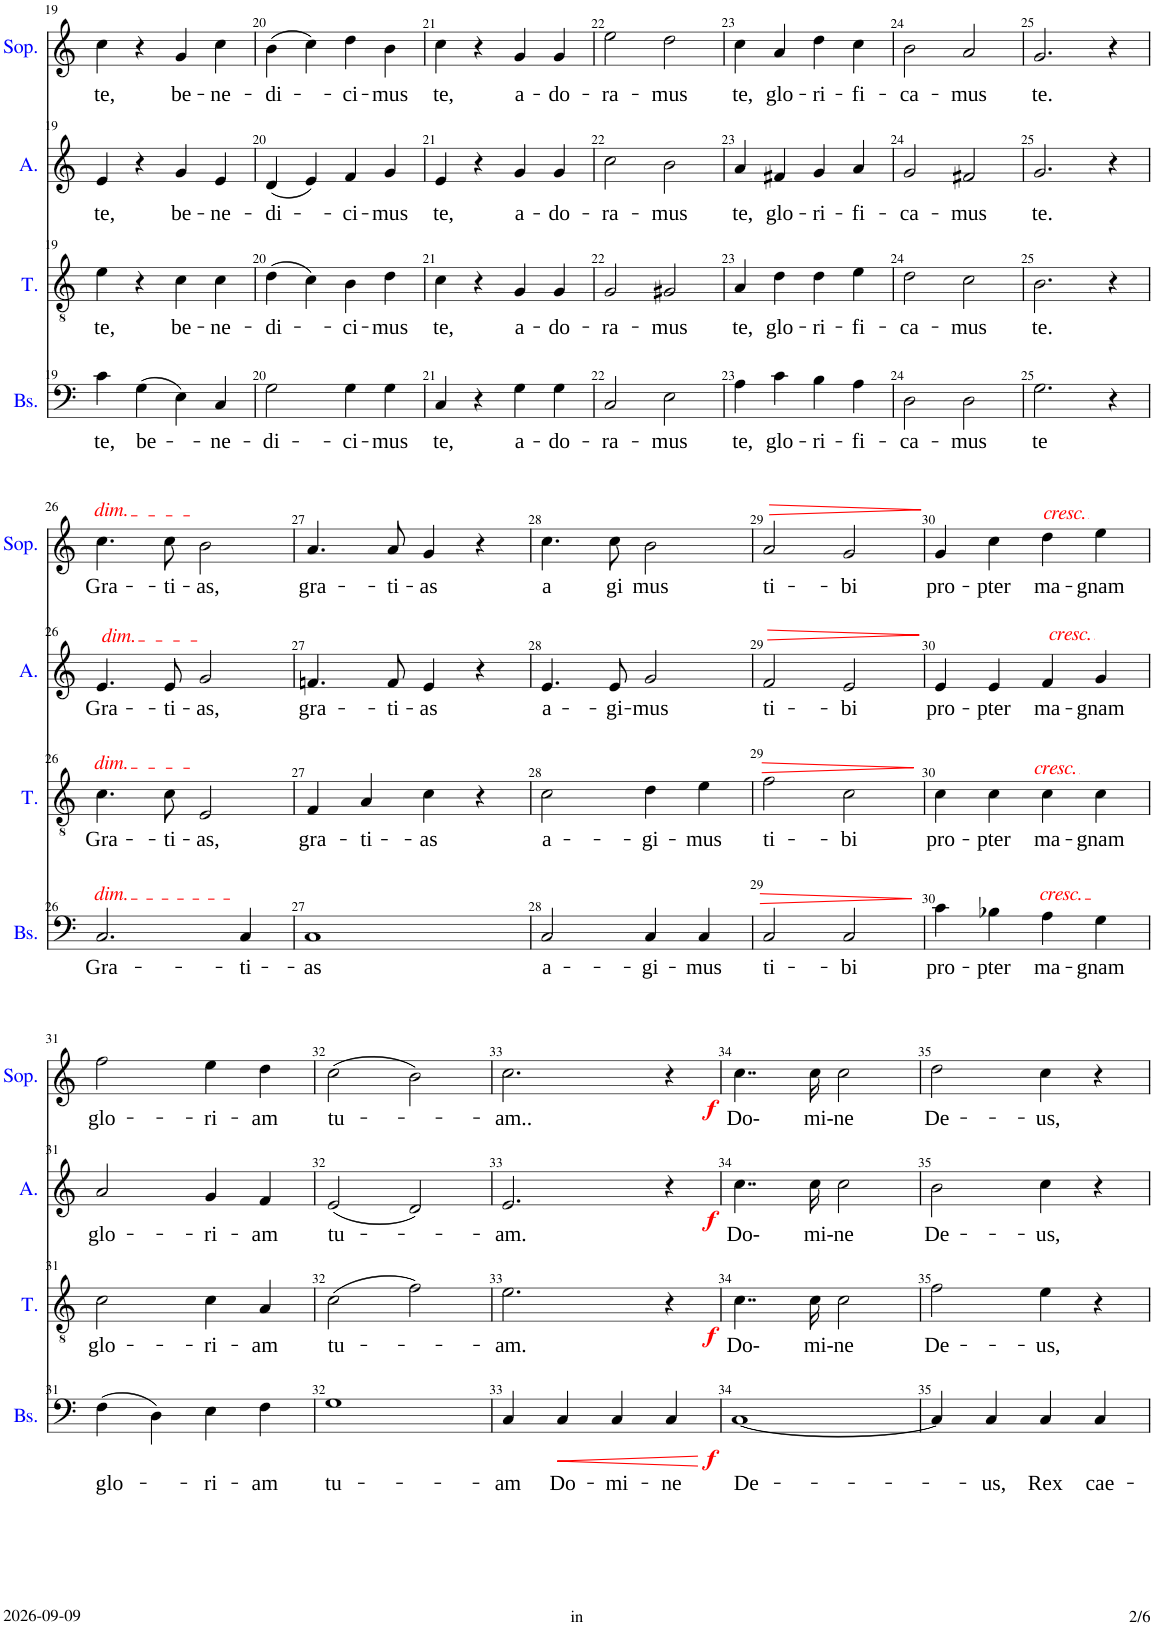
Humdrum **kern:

**kern	**text	**dynam	**kern	**text	**dynam	**kern	**text	**dynam	**kern	**text	**dynam
*part4	*part4	*part4	*part3	*part3	*part3	*part2	*part2	*part2	*part1	*part1	*part1
*staff4	*staff4	*staff4	*staff3	*staff3	*staff3	*staff2	*staff2	*staff2	*staff1	*staff1	*staff1
*I"Bas	*	*	*I"Tenor	*	*	*I"Alt	*	*	*I"Sopraan	*	*
*I'Bs.	*	*	*I'T.	*	*	*I'A.	*	*	*I'Sop.	*	*
!!LO:PB:g=z
*clefF4	*	*	*clefGv2	*	*	*clefG2	*	*	*clefG2	*	*
*k[]	*	*	*k[]	*	*	*k[]	*	*	*k[]	*	*
*M4/4	*	*	*M4/4	*	*	*M4/4	*	*	*M4/4	*	*
*met(c)	*	*	*met(c)	*	*	*met(c)	*	*	*met(c)	*	*
=19	=19	=19	=19	=19	=19	=19	=19	=19	=19	=19	=19
!	!LO:LY:b	!	!	!LO:LY:b	!	!	!LO:LY:b	!	!	!LO:LY:b	!
4c\	te,	.	4e\	te,	.	4e/	te,	.	4cc\	te,	.
!	!LO:LY:b	!	!	!	!	!	!	!	!	!	!
(4G\	be-	.	4r	.	.	4r	.	.	4r	.	.
!	!	!	!	!LO:LY:b	!	!	!LO:LY:b	!	!	!LO:LY:b	!
4E\)	.	.	4c\	be-	.	4g/	be-	.	4g/	be-	.
!	!LO:LY:b	!	!	!LO:LY:b	!	!	!LO:LY:b	!	!	!LO:LY:b	!
4C/	-ne-	.	4c\	-ne-	.	4e/	-ne-	.	4cc\	-ne-	.
=20	=20	=20	=20	=20	=20	=20	=20	=20	=20	=20	=20
!	!LO:LY:b	!	!	!LO:LY:b	!	!	!LO:LY:b	!	!	!LO:LY:b	!
2G\	-di-	.	(4d\	-di-	.	(4d/	-di-	.	(4b\	-di-	.
.	.	.	4c\)	.	.	4e/)	.	.	4cc\)	.	.
!	!LO:LY:b	!	!	!LO:LY:b	!	!	!LO:LY:b	!	!	!LO:LY:b	!
4G\	-ci-	.	4B\	-ci-	.	4f/	-ci-	.	4dd\	-ci-	.
!	!LO:LY:b	!	!	!LO:LY:b	!	!	!LO:LY:b	!	!	!LO:LY:b	!
4G\	-mus	.	4d\	-mus	.	4g/	-mus	.	4b\	-mus	.
=21	=21	=21	=21	=21	=21	=21	=21	=21	=21	=21	=21
!	!LO:LY:b	!	!	!LO:LY:b	!	!	!LO:LY:b	!	!	!LO:LY:b	!
4C/	te,	.	4c\	te,	.	4e/	te,	.	4cc\	te,	.
4r	.	.	4r	.	.	4r	.	.	4r	.	.
!	!LO:LY:b	!	!	!LO:LY:b	!	!	!LO:LY:b	!	!	!LO:LY:b	!
4G\	a-	.	4G/	a-	.	4g/	a-	.	4g/	a-	.
!	!LO:LY:b	!	!	!LO:LY:b	!	!	!LO:LY:b	!	!	!LO:LY:b	!
4G\	-do-	.	4G/	-do-	.	4g/	-do-	.	4g/	-do-	.
=22	=22	=22	=22	=22	=22	=22	=22	=22	=22	=22	=22
!	!LO:LY:b	!	!	!LO:LY:b	!	!	!LO:LY:b	!	!	!LO:LY:b	!
2C/	-ra-	.	2G/	-ra-	.	2cc\	-ra-	.	2ee\	-ra-	.
!	!LO:LY:b	!	!	!LO:LY:b	!	!	!LO:LY:b	!	!	!LO:LY:b	!
2E\	-mus	.	2G#X/	-mus	.	2b\	-mus	.	2dd\	-mus	.
=23	=23	=23	=23	=23	=23	=23	=23	=23	=23	=23	=23
!	!LO:LY:b	!	!	!LO:LY:b	!	!	!LO:LY:b	!	!	!LO:LY:b	!
4A\	te,	.	4A/	te,	.	4a/	te,	.	4cc\	te,	.
!	!LO:LY:b	!	!	!LO:LY:b	!	!	!LO:LY:b	!	!	!LO:LY:b	!
4c\	glo-	.	4d\	glo-	.	4f#X/	glo-	.	4a/	glo-	.
!	!LO:LY:b	!	!	!LO:LY:b	!	!	!LO:LY:b	!	!	!LO:LY:b	!
4B\	-ri-	.	4d\	-ri-	.	4g/	-ri-	.	4dd\	-ri-	.
!	!LO:LY:b	!	!	!LO:LY:b	!	!	!LO:LY:b	!	!	!LO:LY:b	!
4A\	-fi-	.	4e\	-fi-	.	4a/	-fi-	.	4cc\	-fi-	.
=24	=24	=24	=24	=24	=24	=24	=24	=24	=24	=24	=24
!	!LO:LY:b	!	!	!LO:LY:b	!	!	!LO:LY:b	!	!	!LO:LY:b	!
2D\	-ca-	.	2d\	-ca-	.	2g/	-ca-	.	2b\	-ca-	.
!	!LO:LY:b	!	!	!LO:LY:b	!	!	!LO:LY:b	!	!	!LO:LY:b	!
2D\	-mus	.	2c\	-mus	.	2f#X/	-mus	.	2a/	-mus	.
=25	=25	=25	=25	=25	=25	=25	=25	=25	=25	=25	=25
!	!LO:LY:b	!	!	!LO:LY:b	!	!	!LO:LY:b	!	!	!LO:LY:b	!
2.G\	te	.	2.B\	te.	.	2.g/	te.	.	2.g/	te.	.
4r	.	.	4r	.	.	4r	.	.	4r	.	.
!!LO:LB:g=z
=26	=26	=26	=26	=26	=26	=26	=26	=26	=26	=26	=26
!	!	!	!	!	!	!	!	!	!LO:TX:a:i:color=#FF0000:t=dim.	!	!
!	!	!	!	!	!	!LO:TX:a:i:color=#FF0000:t=dim.	!	!	!	!	!
!	!	!	!LO:TX:a:i:color=#FF0000:t=dim.	!	!	!	!	!	!	!	!
!LO:TX:a:i:color=#FF0000:t=dim.	!	!	!	!	!	!	!	!	!	!	!
!	!LO:LY:b	!	!	!LO:LY:b	!	!	!LO:LY:b	!	!	!LO:LY:b	!
2.C/	Gra-	.	4.c\	Gra-	.	4.e/	Gra-	.	4.cc\	Gra-	.
!	!	!	!	!LO:LY:b	!	!	!LO:LY:b	!	!	!LO:LY:b	!
.	.	.	8c\	-ti-	.	8e/	-ti-	.	8cc\	-ti-	.
!	!	!	!	!LO:LY:b	!	!	!LO:LY:b	!	!	!LO:LY:b	!
.	.	.	2E/	-as,	.	2g/	-as,	.	2b\	-as,	.
!	!LO:LY:b	!	!	!	!	!	!	!	!	!	!
4C/	-ti-	.	.	.	.	.	.	.	.	.	.
=27	=27	=27	=27	=27	=27	=27	=27	=27	=27	=27	=27
!	!LO:LY:b	!	!	!LO:LY:b	!	!	!LO:LY:b	!	!	!LO:LY:b	!
1C	-as	.	4F/	gra-	.	4.fn/	gra-	.	4.a/	gra-	.
!	!	!	!	!LO:LY:b	!	!	!	!	!	!	!
.	.	.	4A/	-ti-	.	.	.	.	.	.	.
!	!	!	!	!	!	!	!LO:LY:b	!	!	!LO:LY:b	!
.	.	.	.	.	.	8f/	-ti-	.	8a/	-ti-	.
!	!	!	!	!LO:LY:b	!	!	!LO:LY:b	!	!	!LO:LY:b	!
.	.	.	4c\	-as	.	4e/	-as	.	4g/	-as	.
.	.	.	4r	.	.	4r	.	.	4r	.	.
=28	=28	=28	=28	=28	=28	=28	=28	=28	=28	=28	=28
!	!LO:LY:b	!	!	!LO:LY:b	!	!	!LO:LY:b	!	!	!LO:LY:b	!
2C/	a-	.	2c\	a-	.	4.e/	a-	.	4.cc\	a	.
!	!	!	!	!	!	!	!LO:LY:b	!	!	!LO:LY:b	!
.	.	.	.	.	.	8e/	-gi-	.	8cc\	gi	.
!	!LO:LY:b	!	!	!LO:LY:b	!	!	!LO:LY:b	!	!	!LO:LY:b	!
4C/	-gi-	.	4d\	-gi-	.	2g/	-mus	.	2b\	mus	.
!	!LO:LY:b	!	!	!LO:LY:b	!	!	!	!	!	!	!
4C/	-mus	.	4e\	-mus	.	.	.	.	.	.	.
=29	=29	=29	=29	=29	=29	=29	=29	=29	=29	=29	=29
!	!LO:LY:b	!LO:HP:b	!	!LO:LY:b	!LO:HP:b	!	!LO:LY:b	!LO:HP:b	!	!LO:LY:b	!LO:HP:b
2C/	ti-	>	2f\	ti-	>	2f/	ti-	>	2a/	ti-	>
!	!LO:LY:b	!	!	!LO:LY:b	!	!	!LO:LY:b	!	!	!LO:LY:b	!
2C/	-bi	.	2c\	-bi	.	2e/	-bi	.	2g/	-bi	.
.	.	]	.	.	]	.	.	]	.	.	]
=30	=30	=30	=30	=30	=30	=30	=30	=30	=30	=30	=30
!	!LO:LY:b	!	!	!LO:LY:b	!	!	!LO:LY:b	!	!	!LO:LY:b	!
4c\	pro-	.	4c\	pro-	.	4e/	pro-	.	4g/	pro-	.
!	!LO:LY:b	!	!	!LO:LY:b	!	!	!LO:LY:b	!	!	!LO:LY:b	!
4B-X\	-pter	.	4c\	-pter	.	4e/	-pter	.	4cc\	-pter	.
!	!	!	!	!	!	!	!	!	!LO:TX:a:i:color=#FF0000:t=cresc.	!	!
!	!	!	!	!	!	!LO:TX:a:i:color=#FF0000:t=cresc.	!	!	!	!	!
!	!	!	!LO:TX:a:i:color=#FF0000:t=cresc.	!	!	!	!	!	!	!	!
!LO:TX:a:i:color=#FF0000:t=cresc.	!	!	!	!	!	!	!	!	!	!	!
!	!LO:LY:b	!	!	!LO:LY:b	!	!	!LO:LY:b	!	!	!LO:LY:b	!
4A\	ma-	.	4c\	ma-	.	4f/	ma-	.	4dd\	ma-	.
!	!LO:LY:b	!	!	!LO:LY:b	!	!	!LO:LY:b	!	!	!LO:LY:b	!
4G\	-gnam	.	4c\	-gnam	.	4g/	-gnam	.	4ee\	-gnam	.
!!LO:LB:g=z
=31	=31	=31	=31	=31	=31	=31	=31	=31	=31	=31	=31
!	!LO:LY:b	!	!	!LO:LY:b	!	!	!LO:LY:b	!	!	!LO:LY:b	!
(4F\	glo-	.	2c\	glo-	.	2a/	glo-	.	2ff\	glo-	.
4D\)	.	.	.	.	.	.	.	.	.	.	.
!	!LO:LY:b	!	!	!LO:LY:b	!	!	!LO:LY:b	!	!	!LO:LY:b	!
4E\	-ri-	.	4c\	-ri-	.	4g/	-ri-	.	4ee\	-ri-	.
!	!LO:LY:b	!	!	!LO:LY:b	!	!	!LO:LY:b	!	!	!LO:LY:b	!
4F\	-am	.	4A/	-am	.	4f/	-am	.	4dd\	-am	.
=32	=32	=32	=32	=32	=32	=32	=32	=32	=32	=32	=32
!	!LO:LY:b	!	!	!LO:LY:b	!	!	!LO:LY:b	!	!	!LO:LY:b	!
1G	tu-	.	(2c\	tu-	.	(2e/	tu-	.	(2cc\	tu-	.
.	.	.	2f\)	.	.	2d/)	.	.	2b\)	.	.
=33	=33	=33	=33	=33	=33	=33	=33	=33	=33	=33	=33
!	!LO:LY:b	!	!	!LO:LY:b	!	!	!LO:LY:b	!	!	!LO:LY:b	!
4C/	-am	.	2.e\	-am.	.	2.e/	-am.	.	2.cc\	-am..	.
!	!LO:LY:b	!LO:HP:b	!	!	!	!	!	!	!	!	!
4C/	Do-	<	.	.	.	.	.	.	.	.	.
!	!LO:LY:b	!	!	!	!	!	!	!	!	!	!
4C/	-mi-	.	.	.	.	.	.	.	.	.	.
!	!LO:LY:b	!	!	!	!	!	!	!	!	!	!
4C/	-ne	.	4r	.	.	4r	.	.	4r	.	.
.	.	[	.	.	.	.	.	.	.	.	.
=34	=34	=34	=34	=34	=34	=34	=34	=34	=34	=34	=34
!	!LO:LY:b	!LO:DY:b	!	!LO:LY:b	!LO:DY:b	!	!LO:LY:b	!LO:DY:b	!	!LO:LY:b	!LO:DY:b
[1C	De-	f	4..c\	Do-	f	4..cc\	Do-	f	4..cc\	Do-	f
!	!	!	!	!LO:LY:b	!	!	!LO:LY:b	!	!	!LO:LY:b	!
.	.	.	16c\	mi-	.	16cc\	mi-	.	16cc\	mi-	.
!	!	!	!	!LO:LY:b	!	!	!LO:LY:b	!	!	!LO:LY:b	!
.	.	.	2c\	ne	.	2cc\	ne	.	2cc\	ne	.
=35	=35	=35	=35	=35	=35	=35	=35	=35	=35	=35	=35
!	!	!	!	!LO:LY:b	!	!	!LO:LY:b	!	!	!LO:LY:b	!
4C/]	.	.	2f\	De-	.	2b\	De-	.	2dd\	De-	.
!	!LO:LY:b	!	!	!	!	!	!	!	!	!	!
4C/	-us,	.	.	.	.	.	.	.	.	.	.
!	!LO:LY:b	!	!	!LO:LY:b	!	!	!LO:LY:b	!	!	!LO:LY:b	!
4C/	Rex	.	4e\	-us,	.	4cc\	-us,	.	4cc\	-us,	.
!	!LO:LY:b	!	!	!	!	!	!	!	!	!	!
4C/	cae-	.	4r	.	.	4r	.	.	4r	.	.
=	=	=	=	=	=	=	=	=	=	=	=
*-	*-	*-	*-	*-	*-	*-	*-	*-	*-	*-	*-
